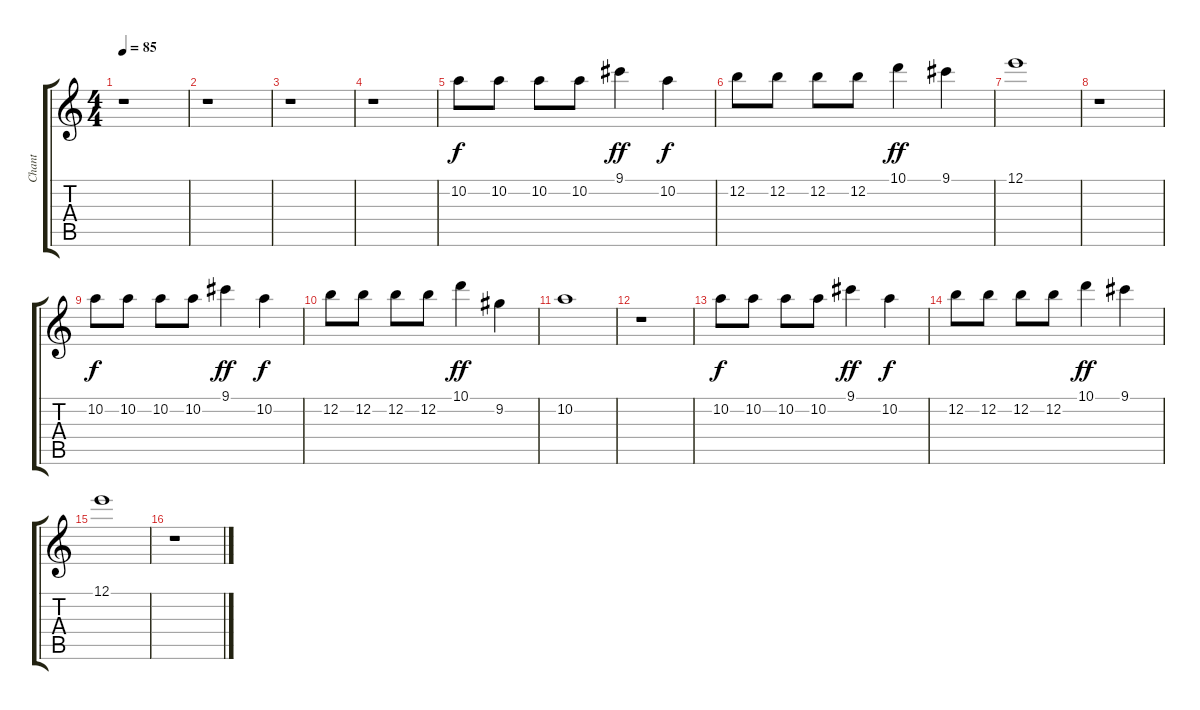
\track ("Chant" "Chant") {instrument electricguitarjazz}
\staff {score tabs}
\tuning (E4 B3 G3 D3 A2 E2) {hide}
\ts (4 4)
\tempo 85
\clef g2
\ks c
r.1{dy f instrument electricguitarjazz} |
r.1 |
r.1 |
r.1 |
10.2.8 10.2.8 10.2.8 10.2.8 9.1.4{dy ff} 10.2.4{dy f} |
12.2.8 12.2.8 12.2.8 12.2.8 10.1.4{dy ff} 9.1.4 |
12.1.1 |
r.1 |
10.2.8{dy f} 10.2.8 10.2.8 10.2.8 9.1.4{dy ff} 10.2.4{dy f} |
12.2.8 12.2.8 12.2.8 12.2.8 10.1.4{dy ff} 9.2.4 |
10.2.1 |
r.1 |
10.2.8{dy f} 10.2.8 10.2.8 10.2.8 9.1.4{dy ff} 10.2.4{dy f} |
12.2.8 12.2.8 12.2.8 12.2.8 10.1.4{dy ff} 9.1.4 |
12.1.1 |
r.1
